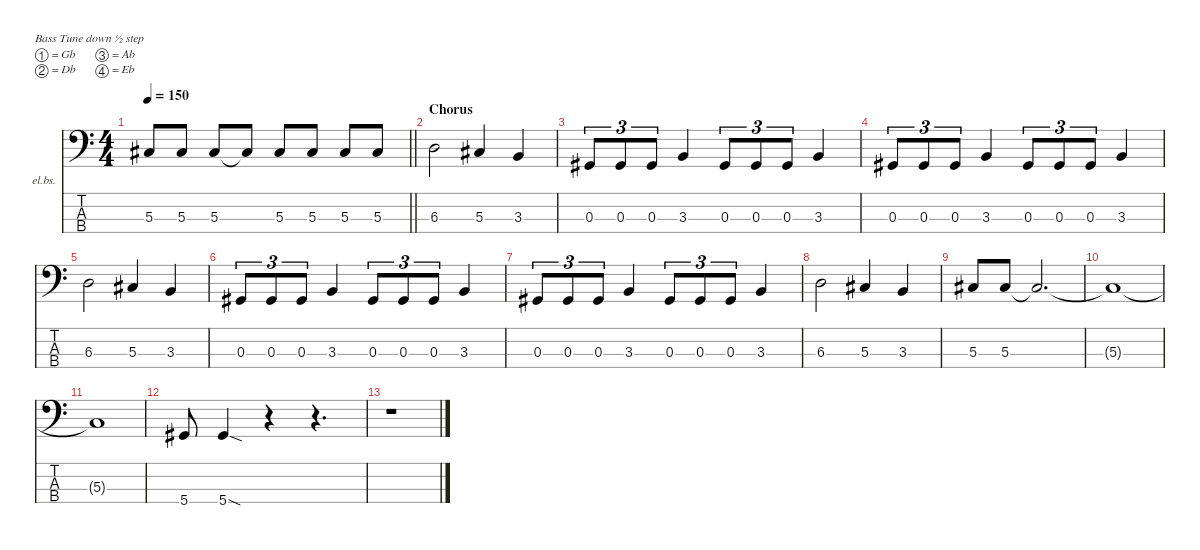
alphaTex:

\defaultSystemsLayout 4
\hideDynamics
\bracketExtendMode nobrackets
\firstSystemTrackNameOrientation horizontal
\otherSystemsTrackNameOrientation horizontal
\track ("Lexxi Foxxx" "el.bs.") {instrument electricbasspick}
\staff {score tabs}
\tuning (Gb2 Db2 Ab1 Eb1)
\ts (4 4)
\tempo 150
\clef f4
\barLineRight lightlight
\ks c
5.3{t}.8{dy f} 5.3.8 5.3.8 5.3{t}.8 5.3.8 5.3.8 5.3.8 5.3.8 |
\section ("" "Chorus")
6.3.2 5.3.4 3.3.4 |
0.3.8{tu (3 2)} 0.3.8{tu (3 2)} 0.3.8{tu (3 2)} 3.3.4 0.3.8{tu (3 2)} 0.3.8{tu (3 2)} 0.3.8{tu (3 2)} 3.3.4 |
0.3.8{tu (3 2)} 0.3.8{tu (3 2)} 0.3.8{tu (3 2)} 3.3.4 0.3.8{tu (3 2)} 0.3.8{tu (3 2)} 0.3.8{tu (3 2)} 3.3.4 |
6.3.2 5.3.4 3.3.4 |
0.3.8{tu (3 2)} 0.3.8{tu (3 2)} 0.3.8{tu (3 2)} 3.3.4 0.3.8{tu (3 2)} 0.3.8{tu (3 2)} 0.3.8{tu (3 2)} 3.3.4 |
0.3.8{tu (3 2)} 0.3.8{tu (3 2)} 0.3.8{tu (3 2)} 3.3.4 0.3.8{tu (3 2)} 0.3.8{tu (3 2)} 0.3.8{tu (3 2)} 3.3.4 |
6.3.2 5.3.4 3.3.4 |
\tempo (135 1 hide)
5.3.8 5.3.8 5.3{t}.2{d} |
\tempo (140 hide)
5.3{t}.1 |
5.3{t}.1 |
5.4.8 5.4{sod}.4 r.4 r.4{d} |
r.1
